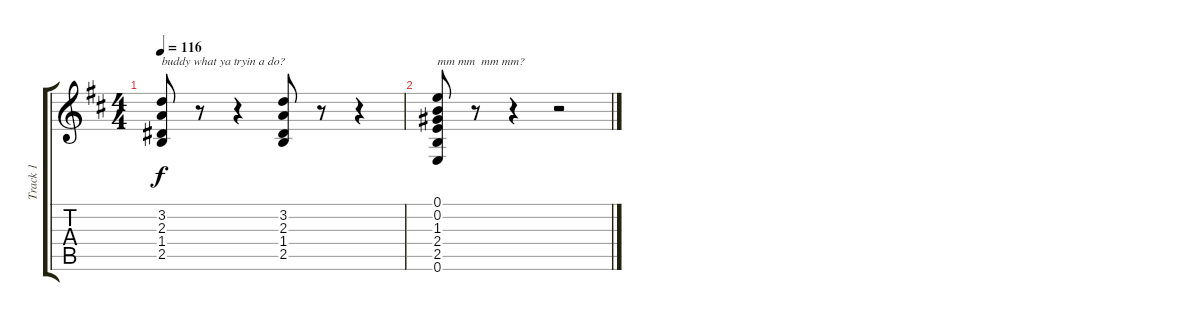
\track ("Track 1" "Track 1") {instrument overdrivenguitar}
\staff {score tabs}
\tuning (E4 B3 G3 D3 A2 E2) {hide}
\ts (4 4)
\tempo 116
\clef g2
\ks d
(3.2 2.3 1.4 2.5).8{txt "buddy what ya tryin a do?" dy f} r.8 r.4 (3.2 2.3 1.4 2.5).8 r.8 r.4 |
(0.1 0.2 1.3 2.4 2.5 0.6).8{txt "mm mm  mm mm?"} r.8 r.4 r.2
